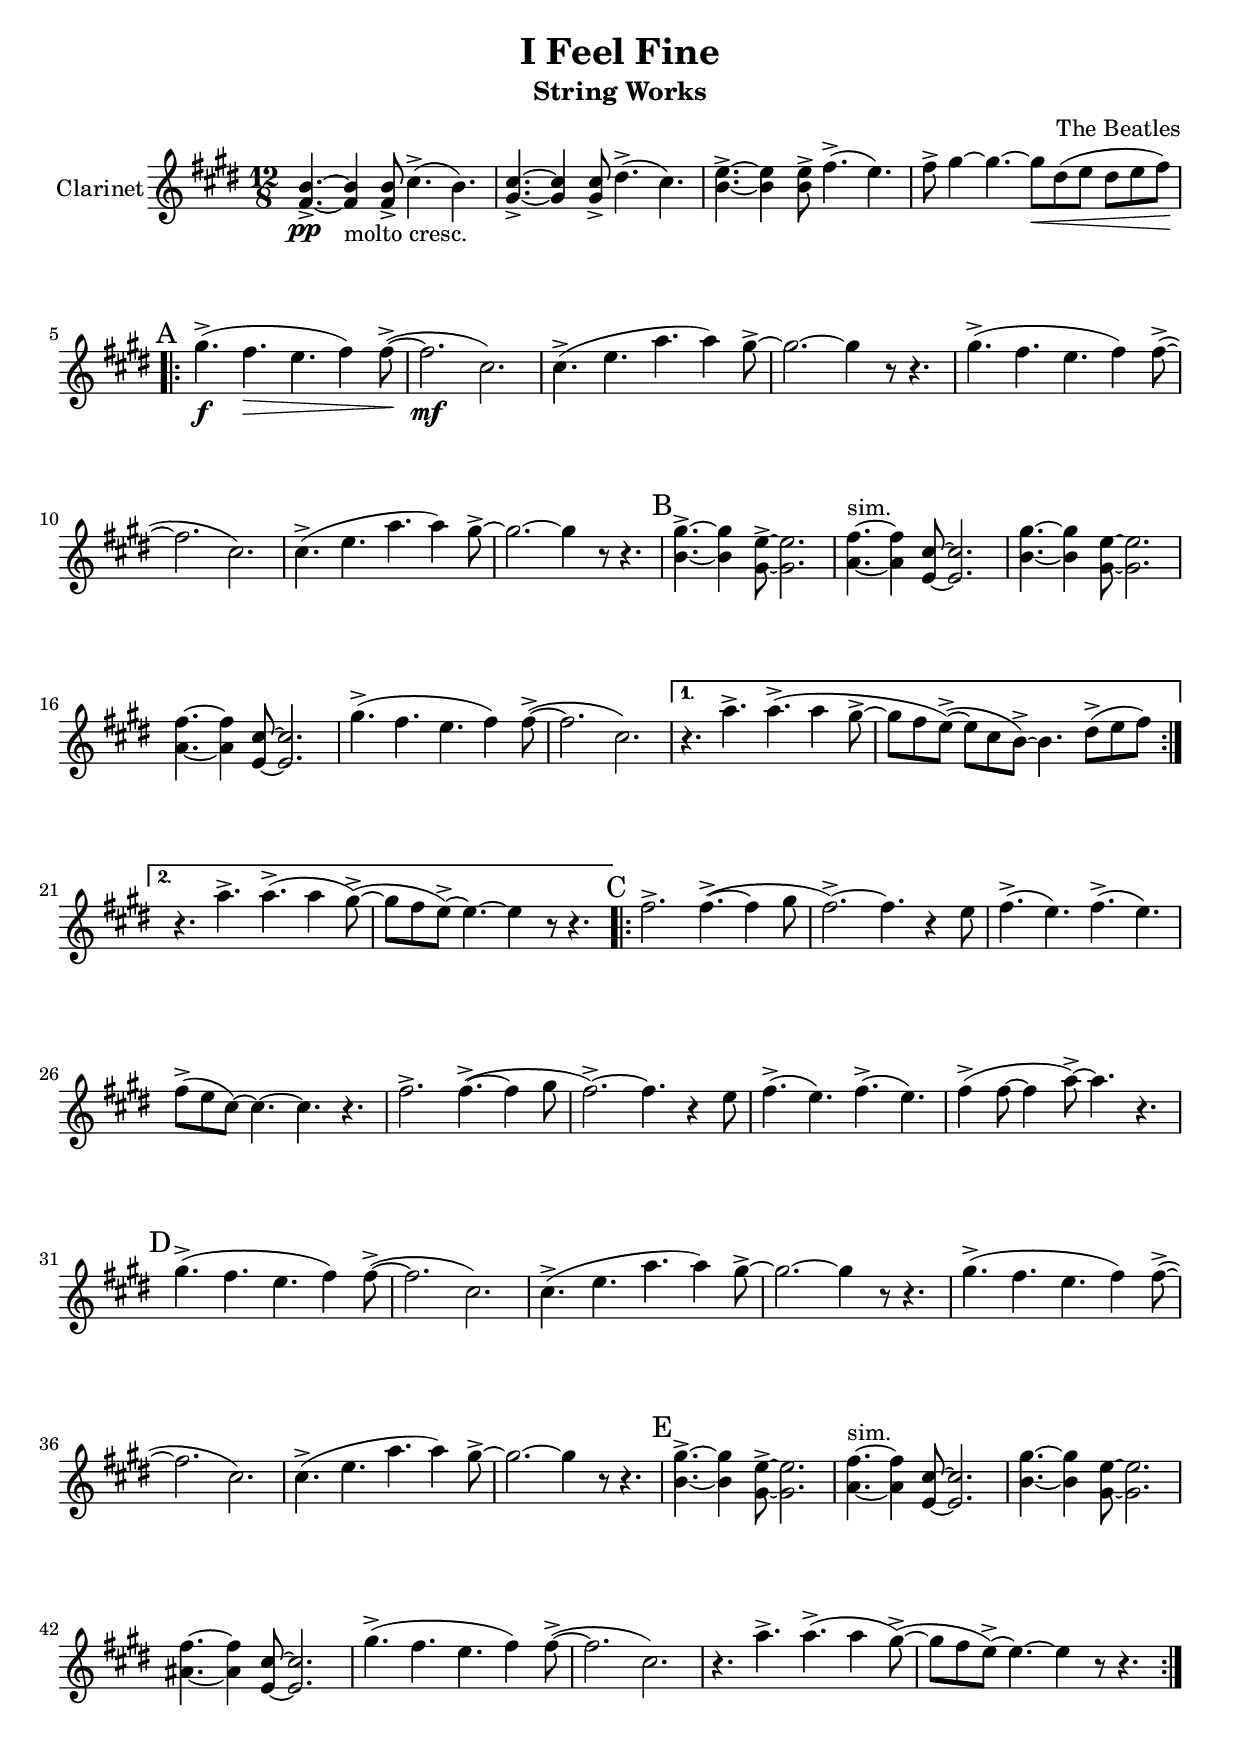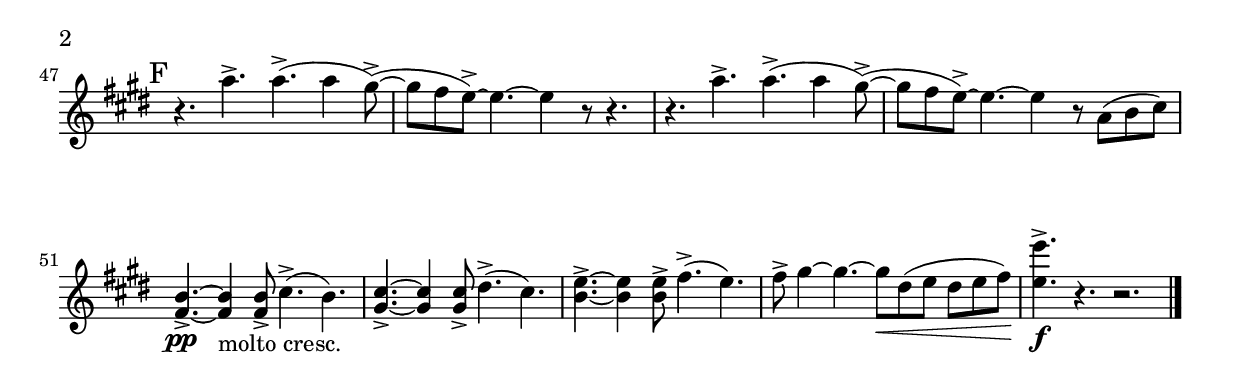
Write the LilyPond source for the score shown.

% Created on Sun May 15 16:43:59 CEST 2011
\version "2.12.0"

\header {
	title = "I Feel Fine" 
 subtitle = "String Works" 
 	composer = "The Beatles" 

}

mbreak = {}

\include "deutsch.ly"

staffViolin = \new Staff {
	\time 12/8
	\set Staff.instrumentName = "Clarinet"
	\set Staff.midiInstrument = "clarinet"
	\key d \major
	\clef treble
	\compressFullBarRests
	\relative c' { 
		<e a-> >4.~\pp <e a>4-"molto cresc." <e a-> >8 h'4.->( a4.)
		<fis h-> >4.~ <fis h>4 <fis h-> >8 cis'4.->( h4.)
		<a d-> >4.~ <a d>4 <a d-> >8 e'4.->( d) \mbreak
		
		e8-> fis4~ fis4.~ fis8 \< cis( d cis d e) \!
		
		\mark "A"
		\repeat volta 2 {
			fis4.->( \f  e \> d e4) e8->(~ \!
			e2. \mf h)
			h4.->( d g g4) fis8->~ \mbreak
			fis2.~ fis4 r8 r4.
			fis4.->( e d e4) e8->(~ 
			e2.  h)
			h4.->( d g g4) fis8->~ \mbreak
			fis2.~ fis4 r8 r4.
			
			\mark "B"
			<a, fis'-> >4.~ <a fis'>4 <fis d'-> >8~ <fis d'> 2.
			<g e'>4.~^"sim." <g e'>4 <d h'>8~ <d h'>2. 
			<a' fis'>4.~ <a fis'>4 <fis d' >8~ <fis d'> 2. \mbreak
			<g e'>4.~ <g e'>4 <d h'>8~ <d h'>2. 
			fis'4.->( e d e4) e8->(~ 
			e2.  h)
		}
		\alternative {
			{
				r4. g'4.-> g->( g4 fis8->(~ \mbreak
				fis8 e d->)~( d h a->)~ a4. cis8->( d e)
			}
			{
				r4. g4.-> g->( g4 fis8->)(~
				fis8 e d->)~ d4.~ d4 r8 r4. 
			}
		}
		
		\mark "C"
		\repeat volta 2 {
			e2.-> e4.->(~ e4 fis8 \mbreak
			e2.->)~ e4. r4 d8
			e4.->( d) e->( d)
			e8->( d h)~ h4.~ h4. r4.
			e2.-> e4.->(~ e4 fis8 \mbreak
			e2.->)~ e4. r4 d8
			e4.->( d) e->( d)
			e4->( e8~ e4 g8->)~ g4. r4.
		
			\mark "D"
			fis4.->( e d e4) e8->(~ \mbreak
			e2.  h)
			h4.->( d g g4) fis8->~ 
			fis2.~ fis4 r8 r4.
			fis4.->( e d e4) e8->(~ 
			e2.  h) \mbreak
			h4.->( d g g4) fis8->~ 
			fis2.~ fis4 r8 r4.
			
			\mark "E"
			<a, fis'-> >4.~ <a fis'>4 <fis d'-> >8~ <fis d'> 2.
			<g e'>4.~^"sim." <g e'>4 <d h'>8~ <d h'>2. \mbreak 
			<a' fis'>4.~ <a fis'>4 <fis d' >8~ <fis d'> 2. 
			<gis e'>4.~ <gis e'>4 <d h'>8~ <d h'>2. 
			fis'4.->( e d e4) e8->(~ \mbreak 
			e2.  h)
			r4. g'4.-> g->( g4 fis8->)(~
			fis8 e d->)~ d4.~ d4 r8 r4.  \mbreak
		}
		\pageBreak
		\mark "F"
		r4. g4.-> g->( g4 fis8->)(~
		fis8 e d->)~ d4.~ d4 r8 r4. 
		r4. g4.-> g->( g4 fis8->)(~ \mbreak
		fis8 e d->)~ d4.~ d4 r8 g,8( a h)
		<e, a-> >4.~\pp <e a>4-"molto cresc." <e a-> >8 h'4.->( a4.)
		<fis h-> >4.~ <fis h>4 <fis h-> >8 cis'4.->( h4.) \mbreak
		<a d-> >4.~ <a d>4 <a d-> >8 e'4.->( d)		
		e8-> fis4~ fis4.~ fis8 \< cis( d cis d e) \!
		<d d'-> >4. \f r4. r2.
		
	\bar "|."
	}

}


\score {
	<<
		\transpose d e {
		\staffViolin
		}
	>>
	
	

  \layout {
  }
}

\paper {
}


